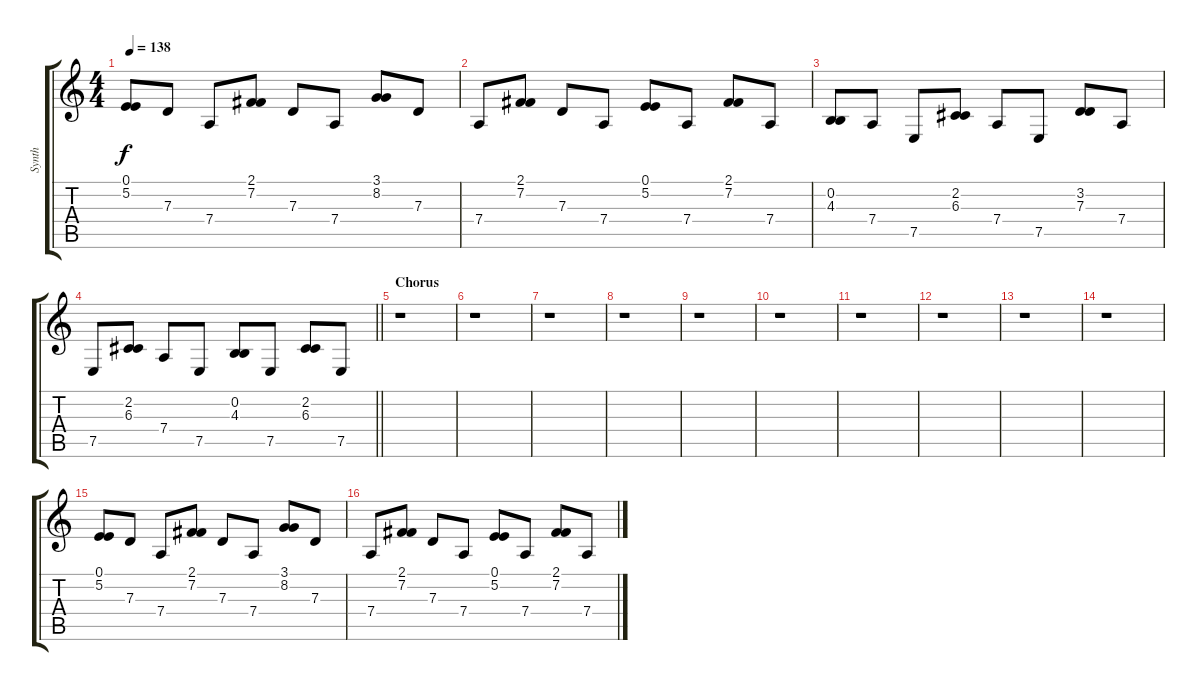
\track ("Synth" "Synth") {instrument stringensemble1}
\staff {score tabs}
\tuning (E4 B3 G3 D3 A2 E2) {hide}
\ts (4 4)
\tempo 138
\clef g2
\ks c
(0.1 5.2).8{dy f} 7.3.8 7.4.8 (2.1 7.2).8 7.3.8 7.4.8 (3.1 8.2).8 7.3.8 |
7.4.8 (2.1 7.2).8 7.3.8 7.4.8 (0.1 5.2).8 7.4.8 (2.1 7.2).8 7.4.8 |
(0.2 4.3).8 7.4.8 7.5.8 (2.2 6.3).8 7.4.8 7.5.8 (3.2 7.3).8 7.4.8 |
\barLineRight lightlight
7.5.8 (2.2 6.3).8 7.4.8 7.5.8 (0.2 4.3).8 7.5.8 (2.2 6.3).8 7.5.8 |
\section ("" "Chorus")
r.1 |
r.1 |
r.1 |
r.1 |
r.1 |
r.1 |
r.1 |
r.1 |
r.1 |
r.1 |
(0.1 5.2).8 7.3.8 7.4.8 (2.1 7.2).8 7.3.8 7.4.8 (3.1 8.2).8 7.3.8 |
7.4.8 (2.1 7.2).8 7.3.8 7.4.8 (0.1 5.2).8 7.4.8 (2.1 7.2).8 7.4.8
